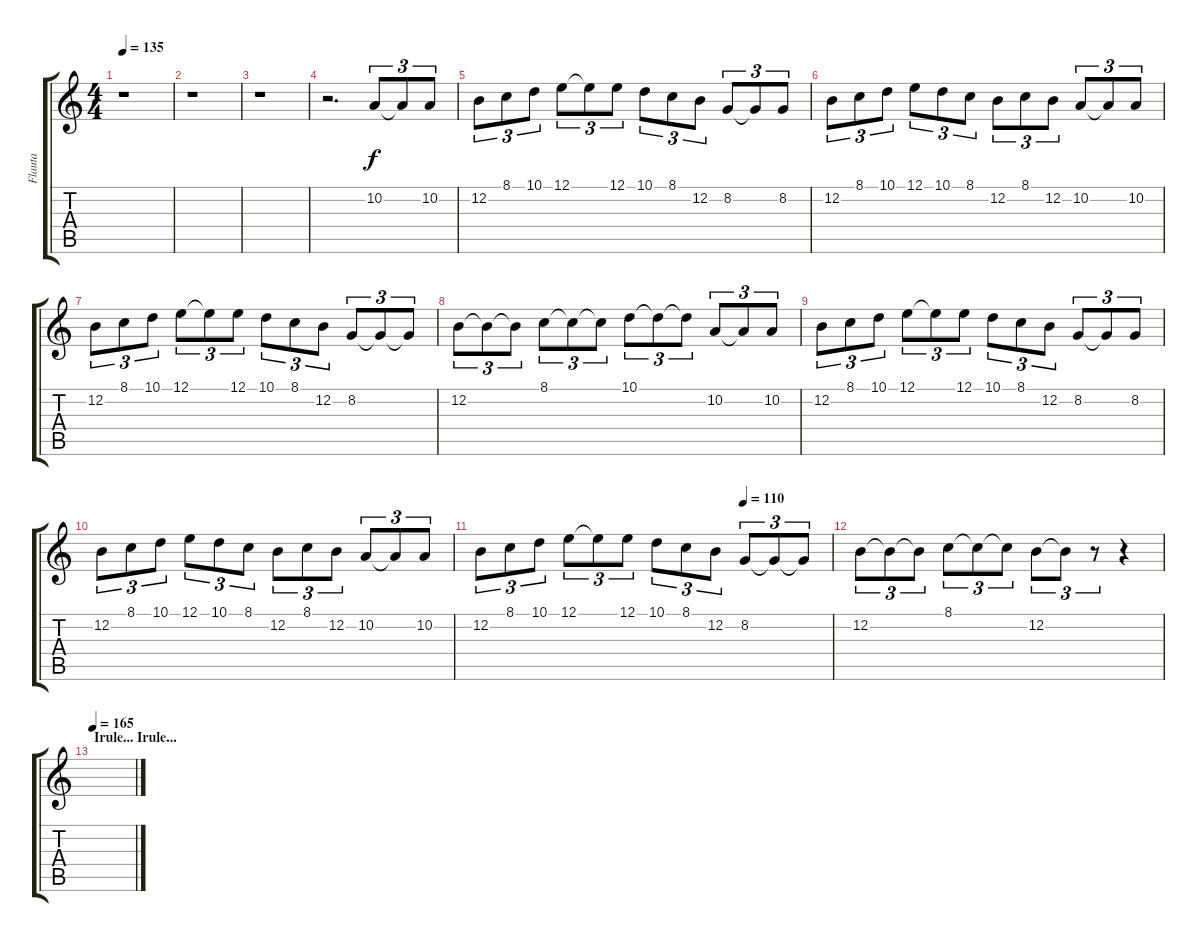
\track ("Flauta" "Flauta") {instrument flute}
\staff {score tabs}
\tuning (E4 B3 G3 D3 A2 E2) {hide}
\ts (4 4)
\tempo 135
\clef g2
\ks c
r.1{dy f} |
r.1 |
r.1 |
r.2{d} 10.2.8{tu (3 2)} 10.2{t}.8{tu (3 2)} 10.2.8{tu (3 2)} |
12.2.8{tu (3 2)} 8.1.8{tu (3 2)} 10.1.8{tu (3 2)} 12.1.8{tu (3 2)} 12.1{t}.8{tu (3 2)} 12.1.8{tu (3 2)} 10.1.8{tu (3 2)} 8.1.8{tu (3 2)} 12.2.8{tu (3 2)} 8.2.8{tu (3 2)} 8.2{t}.8{tu (3 2)} 8.2.8{tu (3 2)} |
12.2.8{tu (3 2)} 8.1.8{tu (3 2)} 10.1.8{tu (3 2)} 12.1.8{tu (3 2)} 10.1.8{tu (3 2)} 8.1.8{tu (3 2)} 12.2.8{tu (3 2)} 8.1.8{tu (3 2)} 12.2.8{tu (3 2)} 10.2.8{tu (3 2)} 10.2{t}.8{tu (3 2)} 10.2.8{tu (3 2)} |
12.2.8{tu (3 2)} 8.1.8{tu (3 2)} 10.1.8{tu (3 2)} 12.1.8{tu (3 2)} 12.1{t}.8{tu (3 2)} 12.1.8{tu (3 2)} 10.1.8{tu (3 2)} 8.1.8{tu (3 2)} 12.2.8{tu (3 2)} 8.2.8{tu (3 2)} 8.2{t}.8{tu (3 2)} 8.2{t}.8{tu (3 2)} |
12.2.8{tu (3 2)} 12.2{t}.8{tu (3 2)} 12.2{t}.8{tu (3 2)} 8.1.8{tu (3 2)} 8.1{t}.8{tu (3 2)} 8.1{t}.8{tu (3 2)} 10.1.8{tu (3 2)} 10.1{t}.8{tu (3 2)} 10.1{t}.8{tu (3 2)} 10.2.8{tu (3 2)} 10.2{t}.8{tu (3 2)} 10.2.8{tu (3 2)} |
12.2.8{tu (3 2)} 8.1.8{tu (3 2)} 10.1.8{tu (3 2)} 12.1.8{tu (3 2)} 12.1{t}.8{tu (3 2)} 12.1.8{tu (3 2)} 10.1.8{tu (3 2)} 8.1.8{tu (3 2)} 12.2.8{tu (3 2)} 8.2.8{tu (3 2)} 8.2{t}.8{tu (3 2)} 8.2.8{tu (3 2)} |
12.2.8{tu (3 2)} 8.1.8{tu (3 2)} 10.1.8{tu (3 2)} 12.1.8{tu (3 2)} 10.1.8{tu (3 2)} 8.1.8{tu (3 2)} 12.2.8{tu (3 2)} 8.1.8{tu (3 2)} 12.2.8{tu (3 2)} 10.2.8{tu (3 2)} 10.2{t}.8{tu (3 2)} 10.2.8{tu (3 2)} |
\tempo (110 0.75)
12.2.8{tu (3 2)} 8.1.8{tu (3 2)} 10.1.8{tu (3 2)} 12.1.8{tu (3 2)} 12.1{t}.8{tu (3 2)} 12.1.8{tu (3 2)} 10.1.8{tu (3 2)} 8.1.8{tu (3 2)} 12.2.8{tu (3 2)} 8.2.8{tu (3 2)} 8.2{t}.8{tu (3 2)} 8.2{t}.8{tu (3 2)} |
12.2.8{tu (3 2)} 12.2{t}.8{tu (3 2)} 12.2{t}.8{tu (3 2)} 8.1.8{tu (3 2)} 8.1{t}.8{tu (3 2)} 8.1{t}.8{tu (3 2)} 12.2.8{tu (3 2)} 12.2{t}.8{tu (3 2)} r.8{tu (3 2)} r.4 |
\section ("" "Irule... Irule...")
\tempo 165
